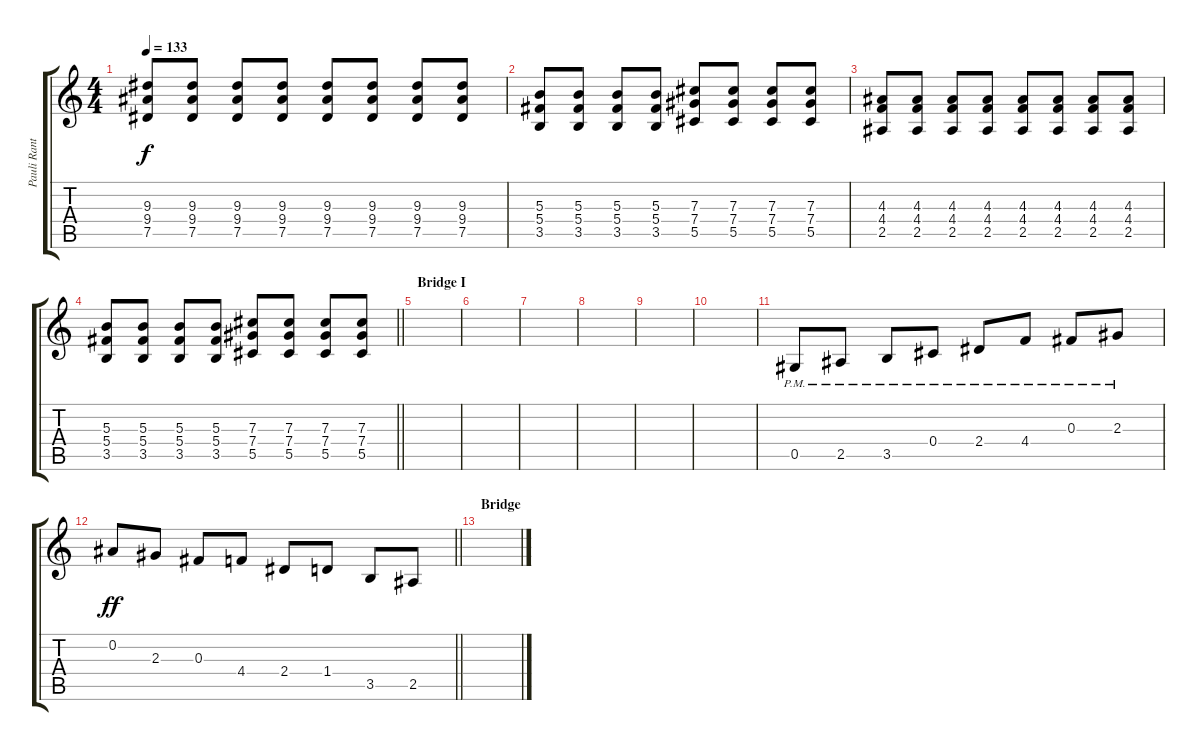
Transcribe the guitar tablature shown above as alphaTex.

\track ("Pauli Rantasalmi - Guitar" "Pauli Rant") {instrument distortionguitar}
\staff {score tabs}
\tuning (Eb4 Bb3 Gb3 Db3 Ab2 Eb2) {hide}
\ts (4 4)
\tempo 133
\clef g2
\ks c
(9.3 9.4 7.5).8{dy f} (9.3 9.4 7.5).8 (9.3 9.4 7.5).8 (9.3 9.4 7.5).8 (9.3 9.4 7.5).8 (9.3 9.4 7.5).8 (9.3 9.4 7.5).8 (9.3 9.4 7.5).8 |
(5.3 5.4 3.5).8 (5.3 5.4 3.5).8 (5.3 5.4 3.5).8 (5.3 5.4 3.5).8 (7.3 7.4 5.5).8 (7.3 7.4 5.5).8 (7.3 7.4 5.5).8 (7.3 7.4 5.5).8 |
(4.3 4.4 2.5).8 (4.3 4.4 2.5).8 (4.3 4.4 2.5).8 (4.3 4.4 2.5).8 (4.3 4.4 2.5).8 (4.3 4.4 2.5).8 (4.3 4.4 2.5).8 (4.3 4.4 2.5).8 |
\barLineRight lightlight
(5.3 5.4 3.5).8 (5.3 5.4 3.5).8 (5.3 5.4 3.5).8 (5.3 5.4 3.5).8 (7.3 7.4 5.5).8 (7.3 7.4 5.5).8 (7.3 7.4 5.5).8 (7.3 7.4 5.5).8 |
\section ("" "Bridge I")
|
|
|
|
|
|
0.5{pm}.8 2.5{pm}.8 3.5{pm}.8 0.4{pm}.8 2.4{pm}.8 4.4{pm}.8 0.3{pm}.8 2.3{pm}.8 |
\barLineRight lightlight
0.2.8{dy ff} 2.3.8 0.3.8 4.4.8 2.4.8 1.4.8 3.5.8 2.5.8 |
\section ("" "Bridge")
